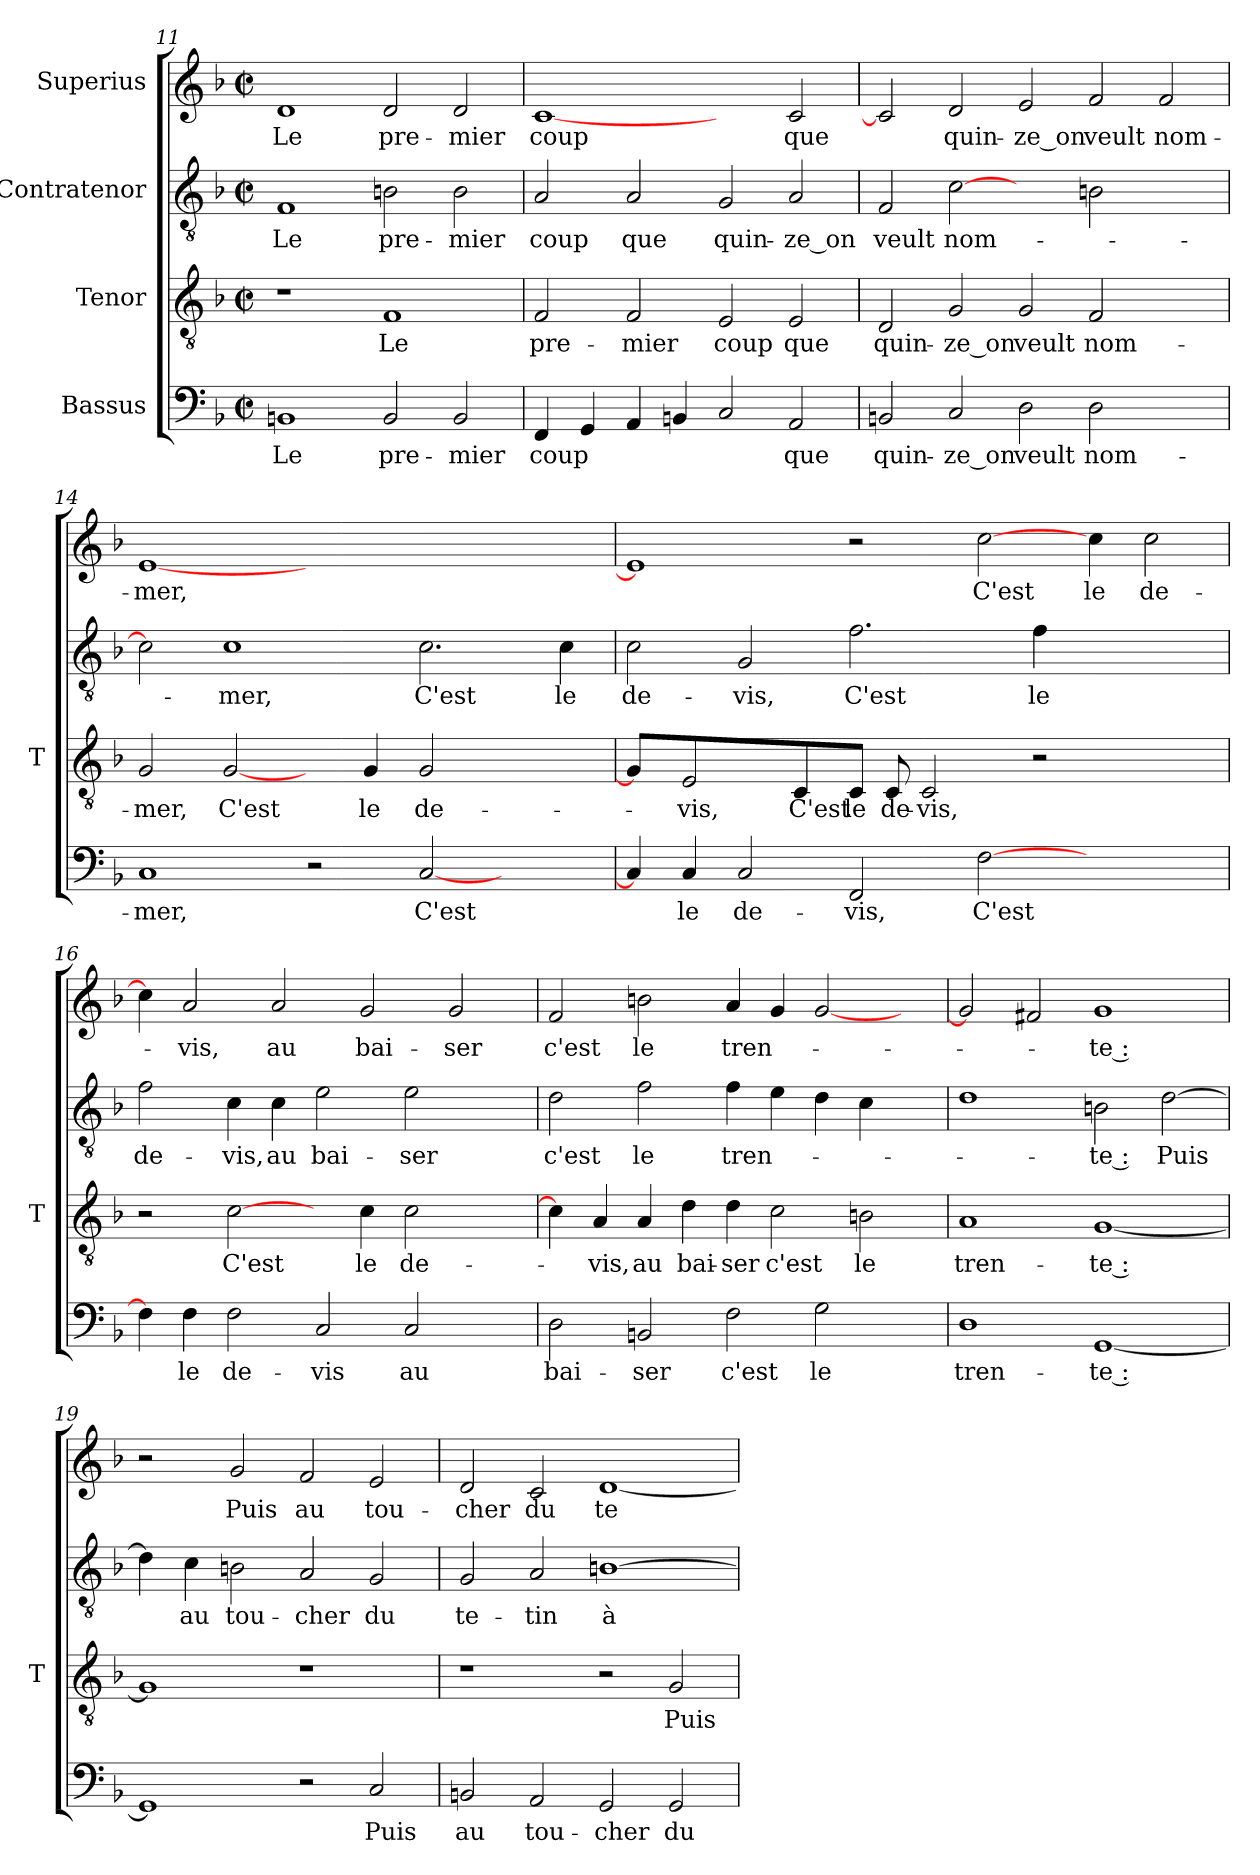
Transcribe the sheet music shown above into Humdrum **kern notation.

**kern	**text	**kern	**text	**kern	**text	**kern	**text
*part4	*part4	*part3	*part3	*part2	*part2	*part1	*part1
*staff4	*staff4	*staff3	*staff3	*staff2	*staff2	*staff1	*staff1
*I"Bassus	*	*I"Tenor	*	*I"Contratenor	*	*I"Superius	*
*	*	*I'T	*	*	*	*	*
*clefF4	*	*clefGv2	*	*clefGv2	*	*clefG2	*
*k[b-]	*	*k[b-]	*	*k[b-]	*	*k[b-]	*
*F:	*	*F:	*	*F:	*	*F:	*
*M2/2	*	*M2/2	*	*M2/2	*	*M2/2	*
*met(c|)	*	*met(c|)	*	*met(c|)	*	*met(c|)	*
=11	=11	=11	=11	=11	=11	=11	=11
1BBn	-Le	1r	.	1F	-Le	1d	-Le
2BB	pre-	1F	-Le	2Bn	pre-	2d	pre-
2BB	-mier	.	.	2B	-mier	2d	-mier
=12	=12	=12	=12	=12	=12	=12	=12
4FF	-coup	2F	pre-	2A	-coup	[1c	-coup
4GG	.	.	.	.	.	.	.
4AA	.	2F	-mier	2A	-que	.	.
4BBn	.	.	.	.	.	.	.
2C	.	2E	-coup	2G	quin-	2ryy	.
2AA	-que	2E	-que	2A	-ze_on	2c	-que
=13	=13	=13	=13	=13	=13	=13	=13
2BBn	quin-	2D	quin-	2F	-veult	2c]	.
2C	-ze_on	2G	-ze_on	[2c	nom-	2d	quin-
2D	-veult	2G	-veult	2ryy	.	2e	-ze_on
2D	nom-	2F	nom-	2Bn	.	2f	-veult
2ryy	.	2ryy	.	2ryy	.	2f	nom-
=14	=14	=14	=14	=14	=14	=14	=14
1C	-mer,	2G	-mer,	2c]	.	[1e	-mer,
.	.	[2G	-C'est	1c	-mer,	.	.
2r	.	4ryy	.	.	.	1.ryy	.
.	.	4G	-le	.	.	.	.
[2C	-C'est	2G	de-	2.c	-C'est	.	.
2ryy	.	2ryy	.	.	.	.	.
.	.	.	.	4c	-le	.	.
!!LO:PB:g=z
=15	=15	=15	=15	=15	=15	=15	=15
4C]	.	4G]	.	2c	de-	1e]	.
4C	-le	2E	-vis,	.	.	.	.
2C	de-	.	.	2G	-vis,	.	.
.	.	4C	-C'est	.	.	.	.
2FF	-vis,	8CJ	-le	2.f	-C'est	2r	.
.	.	8C	de-	.	.	.	.
.	.	2C	-vis,	.	.	.	.
[2F	-C'est	.	.	.	.	[2cc	-C'est
.	.	2r	.	4f	-le	.	.
2.ryy	.	.	.	2.ryy	.	4cc	-le
.	.	2ryy	.	.	.	2cc	de-
=16	=16	=16	=16	=16	=16	=16	=16
4F]	.	2r	.	2f	de-	4cc]	.
4F	-le	.	.	.	.	2a	-vis,
2F	de-	[2c	-C'est	4c	-vis,	.	.
.	.	.	.	4c	-au	2a	-au
2C	-vis	4ryy	.	2e	bai-	.	.
.	.	4c	-le	.	.	2g	bai-
2C	-au	2c	de-	2e	-ser	.	.
.	.	.	.	.	.	2g	-ser
4ryy	.	4ryy	.	4ryy	.	.	.
=17	=17	=17	=17	=17	=17	=17	=17
2D	bai-	4c]	.	2d	-c'est	2f	-c'est
.	.	4A	-vis,	.	.	.	.
2BBn	-ser	4A	-au	2f	-le	2b	-le
.	.	4d	bai-	.	.	.	.
2F	-c'est	4d	-ser	4f	tren-	4a	tren-
.	.	2c	-c'est	4e	.	4g	.
2G	-le	.	.	4d	.	[2g	.
.	.	2Bn	-le	4c	.	.	.
4ryy	.	.	.	4ryy	.	4ryy	.
=18	=18	=18	=18	=18	=18	=18	=18
1D	tren-	1A	tren-	1d	.	2g]	.
.	.	.	.	.	.	2f#X	.
[1GG	-te :	[1G	-te :	2Bn	-te :	1g	-te :
.	.	.	.	[2d	-Puis	.	.
=19	=19	=19	=19	=19	=19	=19	=19
1GG]	.	1G]	.	4d]	.	2r	.
.	.	.	.	4c	-au	.	.
.	.	.	.	2Bn	tou-	2g	-Puis
2r	.	1r	.	2A	-cher	2f	-au
2C	-Puis	.	.	2G	-du	2e	tou-
=20	=20	=20	=20	=20	=20	=20	=20
2BBn	-au	1r	.	2G	te-	2d	-cher
2AA	tou-	.	.	2A	-tin	2c	-du
2GG	-cher	2r	.	[1Bn	-à	[1d	te-
2GG	-du	2G	-Puis	.	.	.	.
=	=	=	=	=	=	=	=
*-	*-	*-	*-	*-	*-	*-	*-
